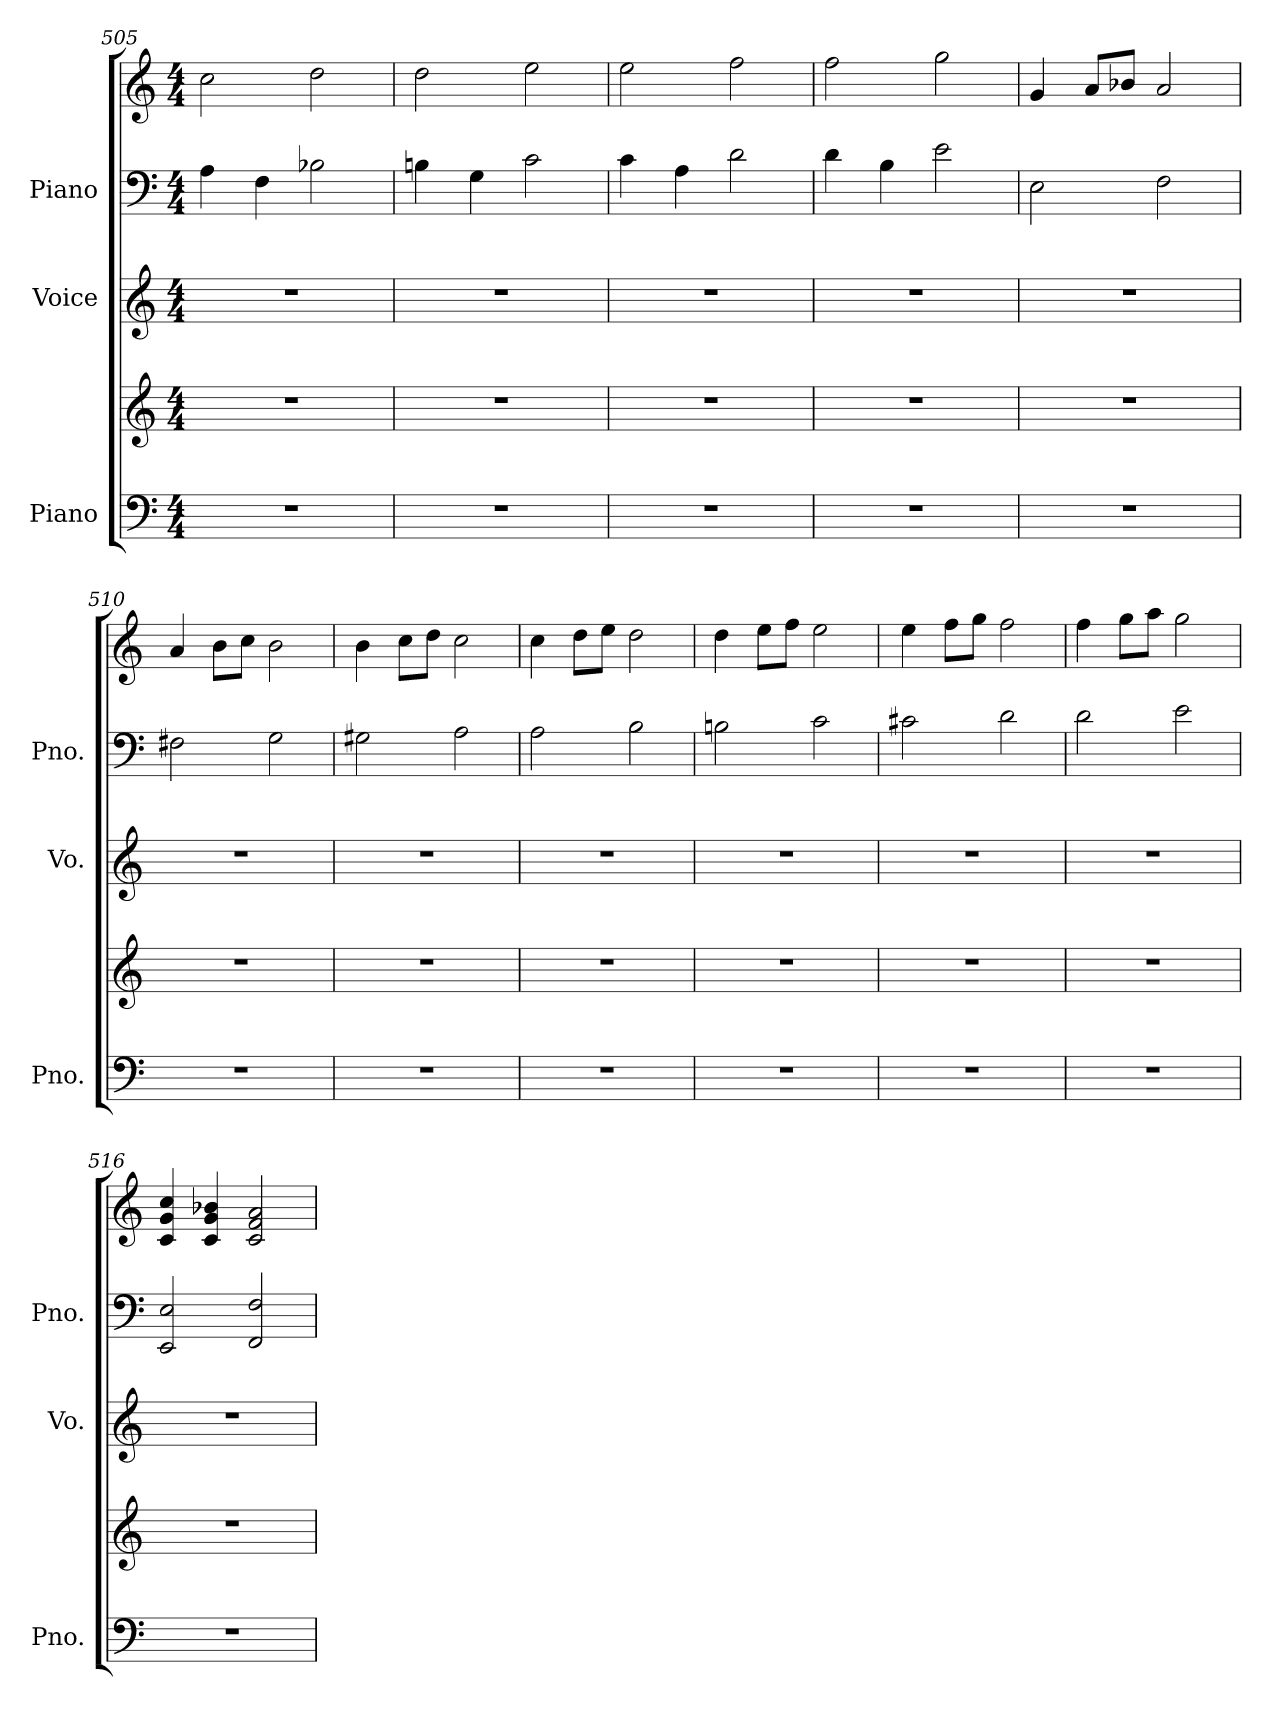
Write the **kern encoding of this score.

**kern	**kern	**kern	**kern	**kern
*part3	*part3	*part2	*part1	*part1
*staff5	*staff4	*staff3	*staff2	*staff1
*I"Piano	*	*I"Voice	*I"Piano	*
*I'Pno.	*	*I'Vo.	*I'Pno.	*
*clefF4	*clefG2	*clefG2	*clefF4	*clefG2
*k[]	*k[]	*k[]	*k[]	*k[]
*M4/4	*M4/4	*M4/4	*M4/4	*M4/4
=505	=505	=505	=505	=505
1r	1r	1r	4A\	2cc\
.	.	.	4F\	.
.	.	.	2B-X\	2dd\
=506	=506	=506	=506	=506
1r	1r	1r	4Bn\	2dd\
.	.	.	4G\	.
.	.	.	2c\	2ee\
=507	=507	=507	=507	=507
1r	1r	1r	4c\	2ee\
.	.	.	4A\	.
.	.	.	2d\	2ff\
=508	=508	=508	=508	=508
1r	1r	1r	4d\	2ff\
.	.	.	4B\	.
.	.	.	2e\	2gg\
=509	=509	=509	=509	=509
1r	1r	1r	2E\	4g/
.	.	.	.	8a/L
.	.	.	.	8b-X/J
.	.	.	2F\	2a/
=510	=510	=510	=510	=510
1r	1r	1r	2F#X\	4a/
.	.	.	.	8b\L
.	.	.	.	8cc\J
.	.	.	2G\	2b\
!!LO:LB:g=z
=511	=511	=511	=511	=511
1r	1r	1r	2G#X\	4b\
.	.	.	.	8cc\L
.	.	.	.	8dd\J
.	.	.	2A\	2cc\
=512	=512	=512	=512	=512
1r	1r	1r	2A\	4cc\
.	.	.	.	8dd\L
.	.	.	.	8ee\J
.	.	.	2B\	2dd\
=513	=513	=513	=513	=513
1r	1r	1r	2Bn\	4dd\
.	.	.	.	8ee\L
.	.	.	.	8ff\J
.	.	.	2c\	2ee\
=514	=514	=514	=514	=514
1r	1r	1r	2c#X\	4ee\
.	.	.	.	8ff\L
.	.	.	.	8gg\J
.	.	.	2d\	2ff\
=515	=515	=515	=515	=515
1r	1r	1r	2d\	4ff\
.	.	.	.	8gg\L
.	.	.	.	8aa\J
.	.	.	2e\	2gg\
=516	=516	=516	=516	=516
1r	1r	1r	2EE/ 2E/	4c/ 4g/ 4cc/
.	.	.	.	4c/ 4g/ 4b-X/
.	.	.	2FF/ 2F/	2c/ 2f/ 2a/
=	=	=	=	=
*-	*-	*-	*-	*-
